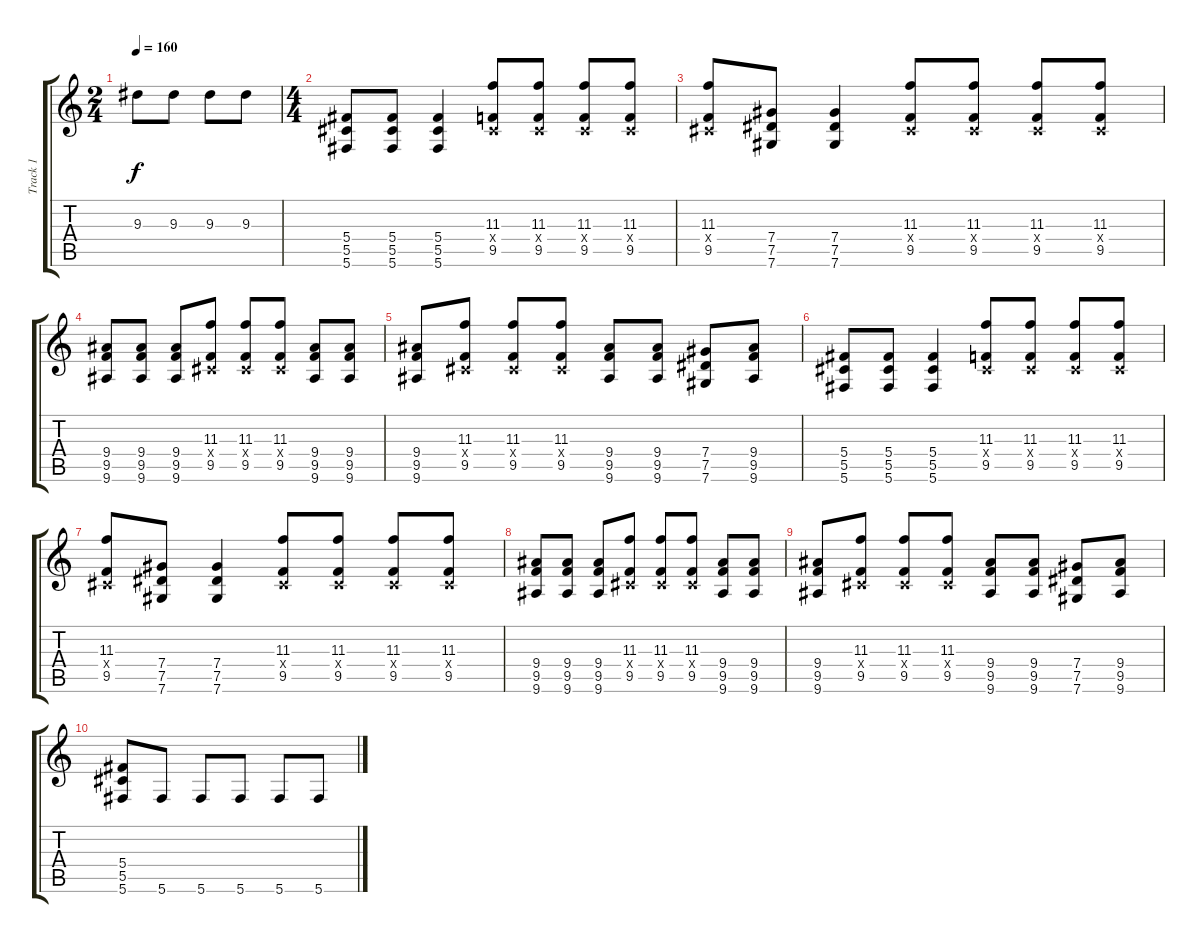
\track ("Track 1" "Track 1") {instrument distortionguitar}
\staff {score tabs}
\tuning (Eb4 Bb3 Gb3 Db3 Ab2 Db2) {hide}
\ts (2 4)
\tempo 160
\clef g2
\ks c
9.3.8{dy f instrument distortionguitar} 9.3.8 9.3.8 9.3.8 |
\ts (4 4)
(5.4 5.5 5.6).8 (5.4 5.5 5.6).8 (5.4 5.5 5.6).4 (11.3 0.4{x} 9.5).8 (11.3 0.4{x} 9.5).8 (11.3 0.4{x} 9.5).8 (11.3 0.4{x} 9.5).8 |
(11.3 0.4{x} 9.5).8 (7.4 7.5 7.6).8 (7.4 7.5 7.6).4 (11.3 0.4{x} 9.5).8 (11.3 0.4{x} 9.5).8 (11.3 0.4{x} 9.5).8 (11.3 0.4{x} 9.5).8 |
(9.4 9.5 9.6).8 (9.4 9.5 9.6).8 (9.4 9.5 9.6).8 (11.3 0.4{x} 9.5).8 (11.3 0.4{x} 9.5).8 (11.3 0.4{x} 9.5).8 (9.4 9.5 9.6).8 (9.4 9.5 9.6).8 |
(9.4 9.5 9.6).8 (11.3 0.4{x} 9.5).8 (11.3 0.4{x} 9.5).8 (11.3 0.4{x} 9.5).8 (9.4 9.5 9.6).8 (9.4 9.5 9.6).8 (7.4 7.5 7.6).8 (9.4 9.5 9.6).8 |
(5.4 5.5 5.6).8 (5.4 5.5 5.6).8 (5.4 5.5 5.6).4 (11.3 0.4{x} 9.5).8 (11.3 0.4{x} 9.5).8 (11.3 0.4{x} 9.5).8 (11.3 0.4{x} 9.5).8 |
(11.3 0.4{x} 9.5).8 (7.4 7.5 7.6).8 (7.4 7.5 7.6).4 (11.3 0.4{x} 9.5).8 (11.3 0.4{x} 9.5).8 (11.3 0.4{x} 9.5).8 (11.3 0.4{x} 9.5).8 |
(9.4 9.5 9.6).8 (9.4 9.5 9.6).8 (9.4 9.5 9.6).8 (11.3 0.4{x} 9.5).8 (11.3 0.4{x} 9.5).8 (11.3 0.4{x} 9.5).8 (9.4 9.5 9.6).8 (9.4 9.5 9.6).8 |
(9.4 9.5 9.6).8 (11.3 0.4{x} 9.5).8 (11.3 0.4{x} 9.5).8 (11.3 0.4{x} 9.5).8 (9.4 9.5 9.6).8 (9.4 9.5 9.6).8 (7.4 7.5 7.6).8 (9.4 9.5 9.6).8 |
(5.4 5.5 5.6).8 5.6.8 5.6.8 5.6.8 5.6.8 5.6.8
